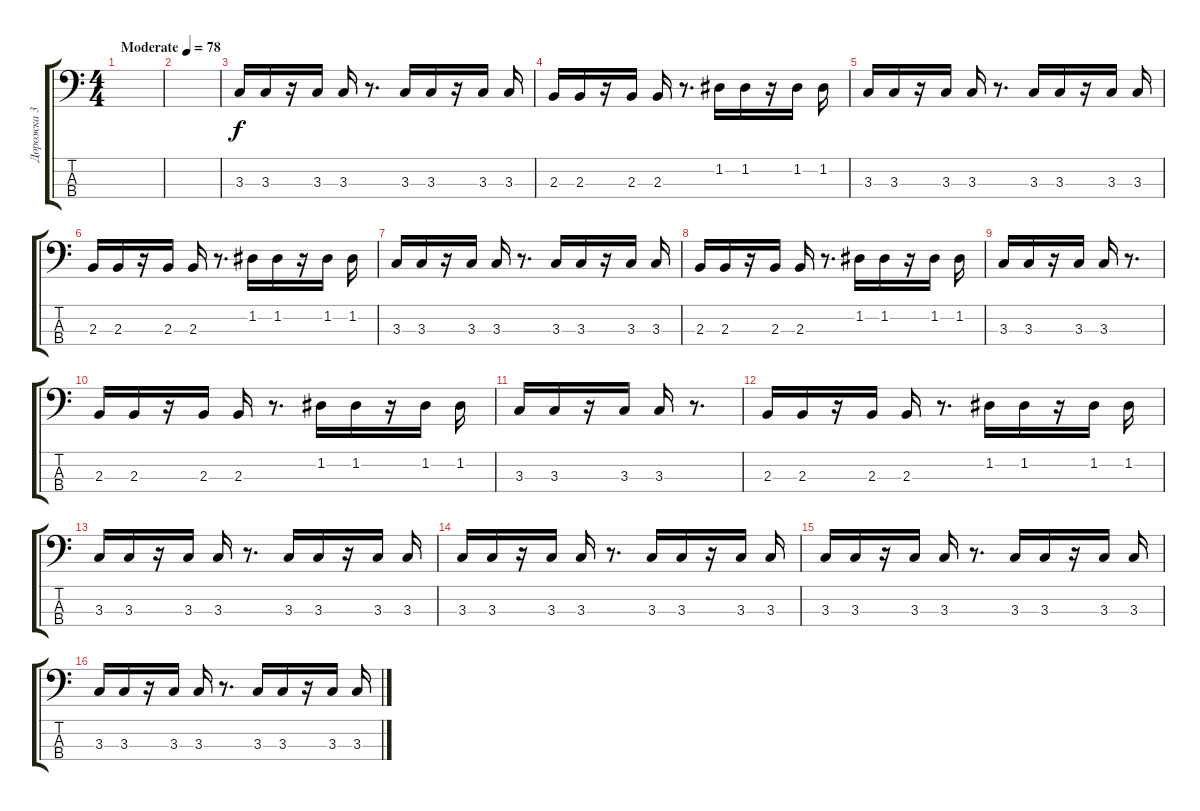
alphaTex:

\track ("Дорожка 3" "Дорожка 3") {instrument synthbass1}
\staff {score tabs}
\tuning (G2 D2 A1 E1) {hide}
\ts (4 4)
\tempo (78 "Moderate")
\clef f4
\ks c
|
|
3.3.16 3.3.16 r.16 3.3.16 3.3.16 r.8{d} 3.3.16 3.3.16 r.16 3.3.16 3.3.16 |
2.3.16 2.3.16 r.16 2.3.16 2.3.16 r.8{d} 1.2.16 1.2.16 r.16 1.2.16 1.2.16 |
3.3.16 3.3.16 r.16 3.3.16 3.3.16 r.8{d} 3.3.16 3.3.16 r.16 3.3.16 3.3.16 |
2.3.16 2.3.16 r.16 2.3.16 2.3.16 r.8{d} 1.2.16 1.2.16 r.16 1.2.16 1.2.16 |
3.3.16 3.3.16 r.16 3.3.16 3.3.16 r.8{d} 3.3.16 3.3.16 r.16 3.3.16 3.3.16 |
2.3.16 2.3.16 r.16 2.3.16 2.3.16 r.8{d} 1.2.16 1.2.16 r.16 1.2.16 1.2.16 |
3.3.16 3.3.16 r.16 3.3.16 3.3.16 r.8{d} |
2.3.16 2.3.16 r.16 2.3.16 2.3.16 r.8{d} 1.2.16 1.2.16 r.16 1.2.16 1.2.16 |
3.3.16 3.3.16 r.16 3.3.16 3.3.16 r.8{d} |
2.3.16 2.3.16 r.16 2.3.16 2.3.16 r.8{d} 1.2.16 1.2.16 r.16 1.2.16 1.2.16 |
3.3.16 3.3.16 r.16 3.3.16 3.3.16 r.8{d} 3.3.16 3.3.16 r.16 3.3.16 3.3.16 |
3.3.16 3.3.16 r.16 3.3.16 3.3.16 r.8{d} 3.3.16 3.3.16 r.16 3.3.16 3.3.16 |
3.3.16 3.3.16 r.16 3.3.16 3.3.16 r.8{d} 3.3.16 3.3.16 r.16 3.3.16 3.3.16 |
3.3.16 3.3.16 r.16 3.3.16 3.3.16 r.8{d} 3.3.16 3.3.16 r.16 3.3.16 3.3.16
